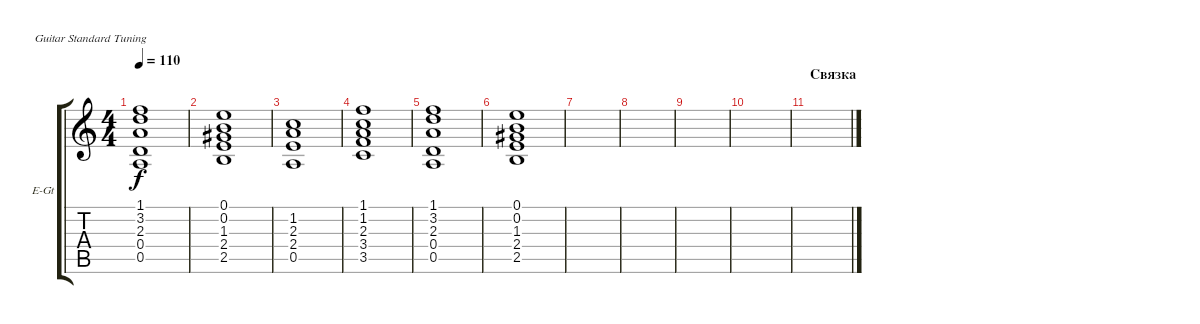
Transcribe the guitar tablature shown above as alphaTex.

\defaultSystemsLayout 4
\bracketExtendMode groupsimilarinstruments
\firstSystemTrackNameOrientation horizontal
\otherSystemsTrackNameOrientation horizontal
\track ("Г. Каспарян" "E-Gt") {instrument electricguitarclean}
\staff {score tabs}
\tuning (E4 B3 G3 D3 A2 E2)
\ts (4 4)
\tempo 110
\clef g2
\scale
0.333333
\ks c
(0.5 2.3 3.2 0.4 1.1).1{dy f} |
\scale
0.333333 (2.5 2.4 1.3 0.2 0.1).1 |
\scale
0.333333 (2.4 2.3 0.5 1.2).1 |
(3.5 3.4 2.3 1.2 1.1).1 |
(0.5 2.3 3.2 0.4 1.1).1 |
(2.5 2.4 1.3 0.2 0.1).1 |
|
|
|
|
\section ("" "Связка")
